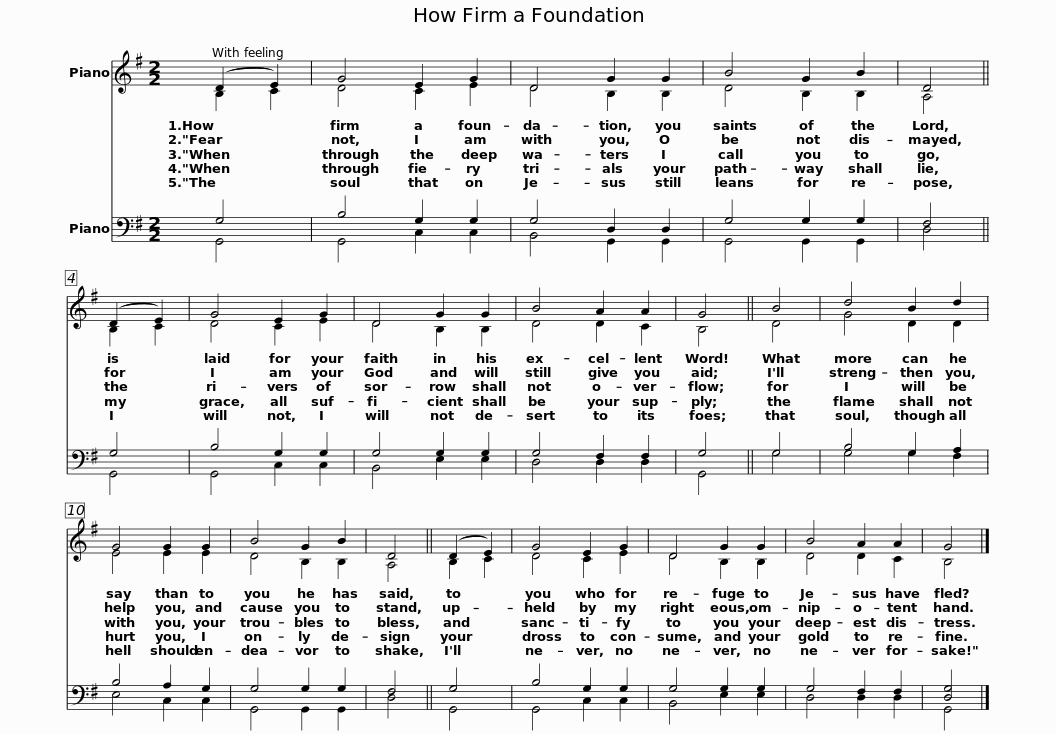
X:1
%%score ( 1 2 ) ( 3 4 )
L:1/8
M:2/2
I:linebreak $
K:G
V:1 treble
V:2 treble
V:3 bass
V:4 bass
V:1
 ((D2 E2)) | G4 E2 G2 | D4 G2 G2 | B4 G2 B2 | D4 ||$ %5
 ((D2 E2)) | G4 E2 G2 | D4 G2 G2 | B4 A2 A2 | G4 ||$ %10
 B4 | d4 B2 d2 | G4 G2 G2 | B4 G2 B2 | D4 ||$ %15
 ((D2 E2)) | G4 E2 G2 | D4 G2 G2 | B4 A2 A2 | G4 |] %20
V:2
 B,2 C2 | D4 C2 E2 | D4 B,2 B,2 | D4 B,2 B,2 | A,4 ||$ %5
 B,2 C2 | D4 C2 E2 | D4 B,2 B,2 | D4 D2 C2 | B,4 ||$ %10
 D4 | G4 D2 D2 | E4 E2 E2 | D4 B,2 B,2 | A,4 ||$ %15
 B,2 C2 | D4 C2 E2 | D4 B,2 B,2 | D4 D2 C2 | B,4 |] %20
V:3
 G,4 | B,4 G,2 G,2 | G,4 D,2 D,2 | G,4 G,2 G,2 | F,4 ||$ %5
 G,4 | B,4 G,2 G,2 | G,4 G,2 G,2 | G,4 F,2 F,2 | G,4 ||$ %10
 G,4 | B,4 G,2 A,2 | B,4 A,2 G,2 | G,4 G,2 G,2 | F,4 ||$ %15
 G,4 | B,4 G,2 G,2 | G,4 G,2 G,2 | G,4 F,2 F,2 | [D,G,]4 |] %20
V:4
 G,,4 | G,,4 C,2 C,2 | B,,4 G,,2 G,,2 | G,,4 G,,2 G,,2 | D,4 ||$ %5
 G,,4 | G,,4 C,2 C,2 | B,,4 E,2 E,2 | D,4 D,2 D,2 | G,,4 ||$ %10
 G,4 | G,4 G,2 F,2 | E,4 C,2 C,2 | G,,4 G,,2 G,,2 | D,4 ||$ %15
 G,,4 | G,,4 C,2 C,2 | B,,4 E,2 E,2 | D,4 D,2 D,2 | G,,4 |] %20
